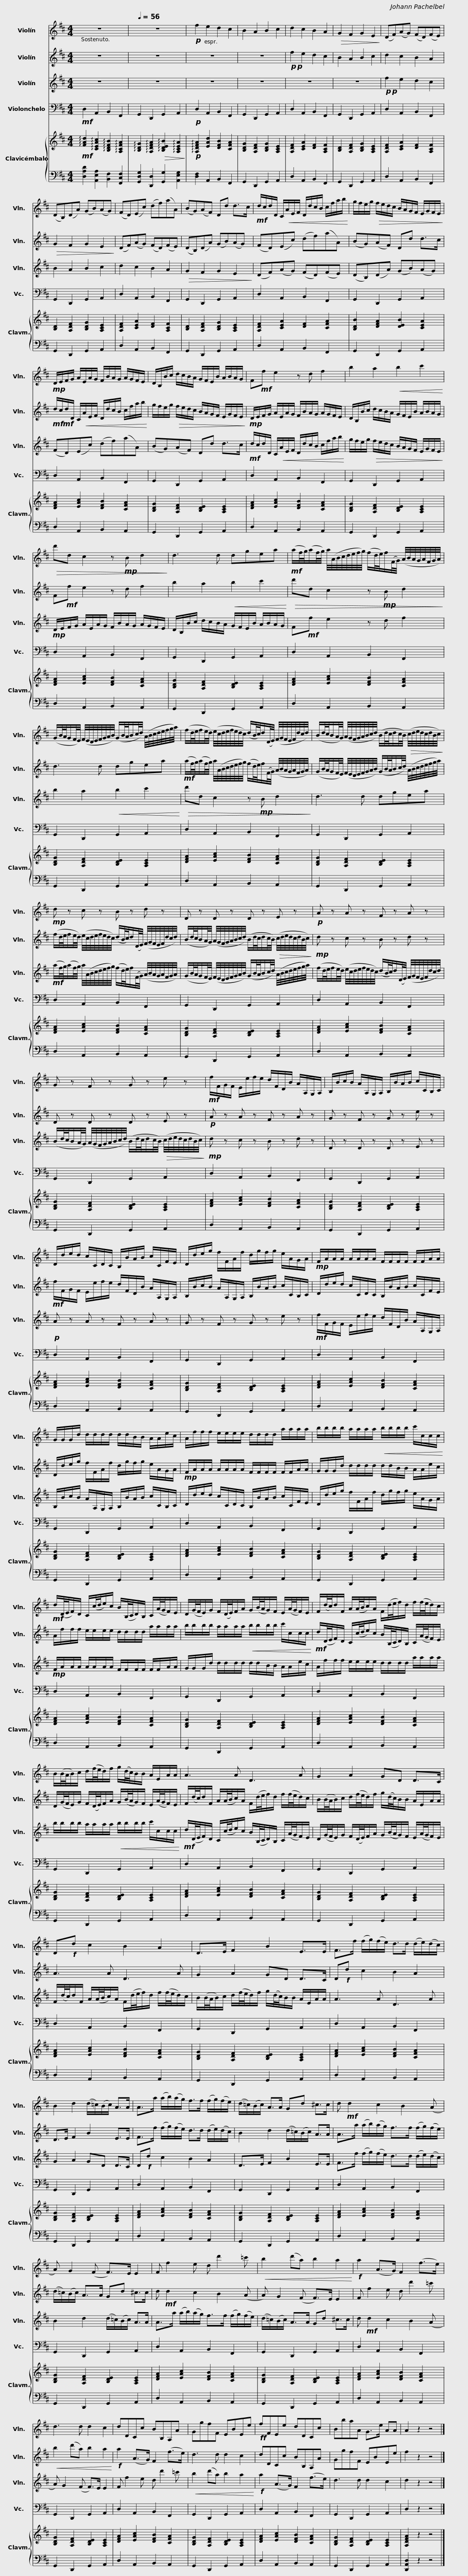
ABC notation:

X:1
%%score 1 2 3 4 { 5 | 6 }
L:1/8
M:4/4
I:linebreak $
K:D
V:1 treble
V:2 treble
V:3 treble
V:4 bass
V:5 treble
V:6 bass
V:1
 z8 |[Q:1/4=56] z8 |!p! f2 e2 d2 c2 | B2 A2 B2 c2 | d2 c2 B2 A2 |$ %5
!>(! G2 F2 G2 E2!>)! | (DF)(AG) (FD)(FE) | (DB,)(DA) (GB)(AG) | (FD)(Ec) (df)(aA) | (BG)(AF) Dd d>c |$ %10
!mf! d/c/d/D/ C/!<(!A/E/F/ D/d/c/B/ c/f/a/b/!<)! | g/f/e/g/!>(! f/e/d/c/ B/A/G/F/ E/G/F/E/!>)! |$!mp! D/E/F/G/ A/E/A/G/ F/B/A/G/ A/G/F/E/ | D/B,/B/c/ d/c/B/A/ G/F/E/B/ A/B/A/G/ |$ F!mf!f e2 z d f2 | %15
 b2 a2!<(! b2 c'2!<)! |$!>(! d'd c2 z!mp! B d2!>)! | d3 d dgea |$!mf! (a/f/4g/4)(a/f/4g/4) a/4(A/4B/4c/4d/4e/4f/4g/4) (f/d/4e/4)f/(F/4G/4) (A/4B/4A/4G/4A/4F/4G/4A/4) |$ (G/B/4A/4G/F/4E/4) (F/4E/4D/4E/4F/4G/4A/4B/4) (G/B/4A/4B/c/4d/4) (A/4B/4c/4d/4e/4f/4g/4a/4) |$ %20
 (f/d/4e/4f/e/4d/4) (e/4c/4d/4e/4f/4e/4d/4c/4) (d/B/4c/4)d/(D/4E/4) (F/4G/4F/4E/4F/4d/4c/4d/4) |$ (B/d/4c/4B/A/4G/4) (A/4G/4F/4G/4A/4B/4c/4d/4) (B/d/4c/4d/c/4B/4)!>(! (c/4d/4e/4d/4c/4d/4B/4c/4)!>)! |$!mp! d z c z B z d z |$ D z D z D z E z |$!p! A z A z F z A z |$ %25
 G z F z G z e z |!mf! f/F/G/F/ E/e/f/e/ d/F/D/B/ A/A,/G,/A,/ |$ B,/B/c/B/ A/A,/G,/A,/ B,/B/A/B/ c/C/B,/C/ | D/d/e/d/ c/C/D/C/ B,/B/A/B/ c/C/F/E/ |$ D/d/e/g/ f/F/A/f/ d/g/f/g/ e/A/G/A/ | %30
!mp! F/A/A/A/ A/A/A/A/ F/F/F/F/ F/F/A/A/ |$ G/G/G/d/ d/d/d/d/ d/d/B/B/ A/A/e/c/ | A/f/f/f/ e/e/e/e/ d/d/d/d/ a/a/a/a/ |$ b/b/b/b/ a/a/a/a/!<(! b/b/b/b/ c'/c/c/c/!<)! |!mf! d/(D/4E/4F/)D/ C/(c/4d/4e/)c/ B/(B,/4C/4D/)B,/ C/(A/4G/4F/)E/ |$ %35
 D/(G/4F/4E/)G/ F/(D/4E/4)F/A/ G/(B/4A/4G/)F/ E/(A/4G/4F/)E/ |$ F/(d/4c/4)d/F/ A/(A/4B/4c/)A/ F/(d/4e/4f/)d/ f/(f/4e/4d/)c/ |$ B/(B/4A/4B/)c/ d/(f/4e/4d/)f/ g/(d/4c/4)B/B/ A/E/A/A/ |$ A3 A D3 A | G2 A2 GD D>C |$ %40
 D!f!d c2 B2 A2 | D>E F2 B2 E>E |$ F>f (f/g/)(f/e/) d>d (d/e/)(d/c/) | B2 d2 (d/=c/)(B/c/) A>A | A>a (a/b/)(a/g/) f>f (f/g/)(f/e/) |$ %45
 (d/=c/)(B/c/) A>A Gd ^c>c | d!mf! d2 c2 B2 (A |$ A) G2 (F F>)E E2 | F f2 e d d'2 =c' |$!<(! b2 (d'a) b2 a2!<)! | %50
!f! a2 (A>G) F2 (f>e) | d3 d d2 c2 |$ dDCc BB,A,A | GgfF EBEe |!ff! fFEe dDCc | %55
 BbaA G>e AA |$ A2 z2 z4 |] %57
V:2
 z8 | z8 | z8 | z8 |!p!!p! f2 e2 d2 c2 |$ %5
 B2 A2 B2 c2 | d2 c2 B2 A2 |!>(! G2 F2 G2 E2!>)! | (DF)(AG) (FD)(FE) | (DB,)(DA) (GB)(AG) |$ %10
 (FD)(Ec) (df)(aA) | (BG)(AF) Dd d>c |$!mf!!mf! d/c/d/D/ C/!<(!A/E/F/ D/d/c/B/ c/f/a/b/!<)! | g/f/e/g/!>(! f/e/d/c/ B/A/G/F/ E/G/F/E/!>)! |$!mp! D/E/F/G/ A/E/A/G/ F/B/A/G/ A/G/F/E/ | %15
 D/B,/B/c/ d/c/B/A/ G/F/E/B/ A/B/A/G/ |$ F!mf!f e2 z d f2 | b2 a2!<(! b2 c'2!<)! |$!>(! d'd c2 z!mp! B d2!>)! |$ d3 d dgea |$ %20
!mf! (a/f/4g/4)(a/f/4g/4) a/4(A/4B/4c/4d/4e/4f/4g/4) (f/d/4e/4)f/(F/4G/4) (A/4B/4A/4G/4A/4F/4G/4A/4) |$ (G/B/4A/4G/F/4E/4) (F/4E/4D/4E/4F/4G/4A/4B/4) (G/B/4A/4B/c/4d/4) (A/4B/4c/4d/4e/4f/4g/4a/4) |$ (f/d/4e/4f/e/4d/4) (e/4c/4d/4e/4f/4e/4d/4c/4) (d/B/4c/4)d/(D/4E/4) (F/4G/4F/4E/4F/4d/4c/4d/4) |$ (B/d/4c/4B/A/4G/4) (A/4G/4F/4G/4A/4B/4c/4d/4) (B/d/4c/4d/c/4B/4)!>(! (c/4d/4e/4d/4c/4d/4B/4c/4)!>)! |$!mp! d z c z B z d z |$ %25
 D z D z D z E z |!p! A z A z F z A z |$ G z F z G z e z |!mf! f/F/G/F/ E/e/f/e/ d/F/D/B/ A/A,/G,/A,/ |$ B,/B/c/B/ A/A,/G,/A,/ B,/B/A/B/ c/C/B,/C/ | %30
 D/d/e/d/ c/C/D/C/ B,/B/A/B/ c/C/F/E/ |$ D/d/e/g/ f/F/A/f/ d/g/f/g/ e/A/G/A/ |!mp! F/A/A/A/ A/A/A/A/ F/F/F/F/ F/F/A/A/ |$ G/G/G/d/ d/d/d/d/ d/d/B/B/ A/A/e/c/ | A/f/f/f/ e/e/e/e/ d/d/d/d/ a/a/a/a/ |$ %35
 b/b/b/b/ a/a/a/a/!<(! b/b/b/b/ c'/c/c/c/!<)! |$!mf! d/(D/4E/4F/)D/ C/(c/4d/4e/)c/ B/(B,/4C/4D/)B,/ C/(A/4G/4F/)E/ |$ D/(G/4F/4E/)G/ F/(D/4E/4)F/A/ G/(B/4A/4G/)F/ E/(A/4G/4F/)E/ |$ F/(d/4c/4)d/F/ A/(A/4B/4c/)A/ F/(d/4e/4f/)d/ f/(f/4e/4d/)c/ | B/(B/4A/4B/)c/ d/(f/4e/4d/)f/ g/(d/4c/4)B/B/ A/E/A/A/ |$ %40
 A3 A D3 A | G2 A2 GD D>C |$ D!f!d c2 B2 A2 | D>E F2 B2 E>E | F>f (f/g/)(f/e/) d>d (d/e/)(d/c/) |$ %45
 B2 d2 (d/=c/)(B/c/) A>A | A>a (a/b/)(a/g/) f>f (f/g/)(f/e/) |$ (d/=c/)(B/c/) A>A Gd ^c>c | d!mf! d2 c2 B2 (A |$ A) G2 (F F>)E E2 | %50
 F f2 e d d'2 =c' |!<(! b2 (d'a) b2 a2!<)! |$!f! a2 (A>G) F2 (f>e) | d3 d d2 c2 | dDCc BB,A,A | %55
 GgfF EBEe |$ f2 z2 z4 |] %57
V:3
 z8 | z8 | z8 | z8 | z8 |$ %5
 z8 |!p!!p! f2 e2 d2 c2 | B2 A2 B2 c2 | d2 c2 B2 A2 |!>(! G2 F2 G2 E2!>)! |$ %10
 (DF)(AG) (FD)(FE) | (DB,)(DA) (GB)(AG) |$ (FD)(Ec) (df)(aA) | (BG)(AF) Dd d>c |$!mf! d/c/d/D/ C/!<(!A/E/F/ D/d/c/B/ c/f/a/b/!<)! | %15
 g/f/e/g/!>(! f/e/d/c/ B/A/G/F/ E/G/F/E/!>)! |$!mp! D/E/F/G/ A/E/A/G/ F/B/A/G/ A/G/F/E/ | D/B,/B/c/ d/c/B/A/ G/F/E/B/ A/B/A/G/ |$ F!mf!f e2 z d f2 |$ b2 a2!<(! b2 c'2!<)! |$ %20
!>(! d'd c2 z!mp! B d2!>)! |$ d3 d dgea |$!mf! (a/f/4g/4)(a/f/4g/4) a/4(A/4B/4c/4d/4e/4f/4g/4) (f/d/4e/4)f/(F/4G/4) (A/4B/4A/4G/4A/4F/4G/4A/4) |$ (G/B/4A/4G/F/4E/4) (F/4E/4D/4E/4F/4G/4A/4B/4) (G/B/4A/4B/c/4d/4) (A/4B/4c/4d/4e/4f/4g/4a/4) |$ (f/d/4e/4f/e/4d/4) (e/4c/4d/4e/4f/4e/4d/4c/4) (d/B/4c/4)d/(D/4E/4) (F/4G/4F/4E/4F/4d/4c/4d/4) |$ %25
 (B/d/4c/4B/A/4G/4) (A/4G/4F/4G/4A/4B/4c/4d/4) (B/d/4c/4d/c/4B/4)!>(! (c/4d/4e/4d/4c/4d/4B/4c/4)!>)! |!mp! d z c z B z d z |$ D z D z D z E z |!p! A z A z F z A z |$ G z F z G z e z | %30
!mf! f/F/G/F/ E/e/f/e/ d/F/D/B/ A/A,/G,/A,/ |$ B,/B/c/B/ A/A,/G,/A,/ B,/B/A/B/ c/C/B,/C/ | D/d/e/d/ c/C/D/C/ B,/B/A/B/ c/C/F/E/ |$ D/d/e/g/ f/F/A/f/ d/g/f/g/ e/A/G/A/ |!mp! F/A/A/A/ A/A/A/A/ F/F/F/F/ F/F/A/A/ |$ %35
 G/G/G/d/ d/d/d/d/ d/d/B/B/ A/A/e/c/ |$ A/f/f/f/ e/e/e/e/ d/d/d/d/ a/a/a/a/ |$ b/b/b/b/ a/a/a/a/!<(! b/b/b/b/ c'/c/c/c/!<)! |$!mf! d/(D/4E/4F/)D/ C/(c/4d/4e/)c/ B/(B,/4C/4D/)B,/ C/(A/4G/4F/)E/ | D/(G/4F/4E/)G/ F/(D/4E/4)F/A/ G/(B/4A/4G/)F/ E/(A/4G/4F/)E/ |$ %40
 F/(d/4c/4)d/F/ A/(A/4B/4c/)A/ F/(d/4e/4f/)d/ f/(f/4e/4d/)c/ | B/(B/4A/4B/)c/ d/(f/4e/4d/)f/ g/(d/4c/4)B/B/ A/E/A/A/ |$ A3 A D3 A | G2 A2 GD D>C | D!f!d c2 B2 A2 |$ %45
 D>E F2 B2 E>E | F>f (f/g/)(f/e/) d>d (d/e/)(d/c/) |$ B2 d2 (d/=c/)(B/c/) A>A | A>a (a/b/)(a/g/) f>f (f/g/)(f/e/) |$ (d/=c/)(B/c/) A>A Gd ^c>c | %50
 d!mf! d2 c2 B2 (A | A) G2 (F F>)E E2 |$ F f2 e d d'2 =c' |!<(! b2 (d'a) b2 a2!<)! |!f! a2 (A>G) F2 (f>e) | %55
 d3 d d2 c2 |$ d2 z2 z4 |] %57
V:4
!mf! D,2 A,,2 B,,2 F,,2 | G,,2 D,,2 G,,2 A,,2 |!p! D,2 A,,2 B,,2 F,,2 | G,,2 D,,2 G,,2 A,,2 | D,2 A,,2 B,,2 F,,2 |$ %5
 G,,2 D,,2 G,,2 A,,2 | D,2 A,,2 B,,2 F,,2 | G,,2 D,,2 G,,2 A,,2 | D,2 A,,2 B,,2 F,,2 | G,,2 D,,2 G,,2 A,,2 |$ %10
 D,2 A,,2 B,,2 F,,2 | G,,2 D,,2 G,,2 A,,2 |$ D,2 A,,2 B,,2 F,,2 | G,,2 D,,2 G,,2 A,,2 |$ D,2 A,,2 B,,2 F,,2 | %15
 G,,2 D,,2 G,,2 A,,2 |$ D,2 A,,2 B,,2 F,,2 | G,,2 D,,2 G,,2 A,,2 |$ D,2 A,,2 B,,2 F,,2 |$ G,,2 D,,2 G,,2 A,,2 |$ %20
 D,2 A,,2 B,,2 F,,2 |$ G,,2 D,,2 G,,2 A,,2 |$ D,2 A,,2 B,,2 F,,2 |$ G,,2 D,,2 G,,2 A,,2 |$ D,2 A,,2 B,,2 F,,2 |$ %25
 G,,2 D,,2 G,,2 A,,2 | D,2 A,,2 B,,2 F,,2 |$ G,,2 D,,2 G,,2 A,,2 | D,2 A,,2 B,,2 F,,2 |$ G,,2 D,,2 G,,2 A,,2 | %30
 D,2 A,,2 B,,2 F,,2 |$ G,,2 D,,2 G,,2 A,,2 | D,2 A,,2 B,,2 F,,2 |$ G,,2 D,,2 G,,2 A,,2 | D,2 A,,2 B,,2 F,,2 |$ %35
 G,,2 D,,2 G,,2 A,,2 |$ D,2 A,,2 B,,2 F,,2 |$ G,,2 D,,2 G,,2 A,,2 |$ D,2 A,,2 B,,2 F,,2 | G,,2 D,,2 G,,2 A,,2 |$ %40
 D,2 A,,2 B,,2 F,,2 | G,,2 D,,2 G,,2 A,,2 |$ D,2 A,,2 B,,2 F,,2 | G,,2 D,,2 G,,2 A,,2 | D,2 A,,2 B,,2 F,,2 |$ %45
 G,,2 D,,2 G,,2 A,,2 | D,2 A,,2 B,,2 F,,2 |$ G,,2 D,,2 G,,2 A,,2 | D,2 A,,2 B,,2 F,,2 |$ G,,2 D,,2 G,,2 A,,2 | %50
 D,2 A,,2 B,,2 F,,2 | G,,2 D,,2 G,,2 A,,2 |$ D,2 A,,2 B,,2 F,,2 | G,,2 D,,2 G,,2 A,,2 | D,2 A,,2 B,,2 F,,2 | %55
 G,,2 D,,2 G,,2 A,,2 |$ D,2 z2 z4 |] %57
V:5
!mf! !arpeggio![FAd]2 !arpeggio![CEAc]2 !arpeggio![B,DFB]2 !arpeggio![A,CFA]2 | !arpeggio![B,DG]2 !arpeggio![A,DFA]2!>(! !arpeggio![B,DEB]2 !arpeggio![A,CEA]2!>)! |!p! !arpeggio![A,DFA]2 [EAd]2 [DFB]2 [CFA]2 | [B,DG]2 [A,DF]2 [B,DG]2 [A,CE]2 | [A,DF]2 [CEA]2 [DF]2 [A,CF]2 |$ %5
 [B,D]2 [A,DF]2 [B,DG]2 [A,CE]2 | [A,DF]2 [CEA]2 [DF]2 [A,CF]2 | [B,D]2 [A,DF]2 [B,DG]2 [A,CE]2 | [A,DF]2 [CEA]2 [DF]2 [A,CF]2 | [B,D]2 [A,DF]2 [B,DG]2 [A,CE]2 |$ %10
 [A,DF]2 [CEA]2 [DF]2 [CFA]2 | [B,DB]2 [DFA]2 [DEB]2 [CEA]2 |$ [DFA]2 [EAc]2 [DFB]2 [CFA]2 | [B,DG]2 [A,DF]2 [B,DE]2 [A,CE]2 |$ [DFA]2 [EAc]2 [DFB]2 [CFA]2 | %15
 [B,DG]2 [A,DF]2 [B,DE]2 [A,CE]2 |$ [DFA]2 [EAc]2 [DFB]2 [CFA]2 | [B,DG]2 [A,DF]2 [B,DE]2 [A,CE]2 |$ [DFA]2 [EAc]2 [DFB]2 [CFA]2 |$ [B,DG]2 [A,DF]2 [B,DE]2 [A,CE]2 |$ %20
 [DFA]2 [EAc]2 [DFB]2 [CFA]2 |$ [B,DG]2 [A,DF]2 [B,DE]2 [A,CE]2 |$ [DFA]2 [EAc]2 [DFB]2 [CFA]2 |$ [B,DG]2 [A,DF]2 [B,DE]2 [A,CE]2 |$ [DFA]2 [EAc]2 [DFB]2 [CFA]2 |$ %25
 [B,DG]2 [A,DF]2 [B,DE]2 [A,CE]2 | [DFA]2 [EAc]2 [DFB]2 [CFA]2 |$ [B,DG]2 [A,DF]2 [B,DE]2 [A,CE]2 | [DFA]2 [EAc]2 [DFB]2 [CFA]2 |$ [B,DG]2 [A,DF]2 [B,DE]2 [A,CE]2 | %30
 [DFA]2 [EAc]2 [DFB]2 [CFA]2 |$ [B,DG]2 [A,DF]2 [B,DE]2 [A,CE]2 | [DFA]2 [EAc]2 [DFB]2 [CFA]2 |$ [B,DG]2 [A,DF]2 [B,DE]2 [A,CE]2 | [DFA]2 [EAc]2 [DFB]2 [CFA]2 |$ %35
 [B,DG]2 [A,DF]2 [B,DE]2 [A,CE]2 |$ [DFA]2 [EAc]2 [DFB]2 [CFA]2 |$ [B,DG]2 [A,DF]2 [B,DE]2 [A,CE]2 |$ [DFA]2 [EAc]2 [DFB]2 [CFA]2 | [B,DG]2 [A,DF]2 [B,DE]2 [A,CE]2 |$ %40
 [DFA]2 [EAc]2 [DFB]2 [CFA]2 | [B,DG]2 [A,DF]2 [B,DE]2 [A,CE]2 |$ [DFA]2 [EAc]2 [DFB]2 [CFA]2 | [B,DG]2 [A,DF]2 [B,DE]2 [A,CE]2 | [DFA]2 [EAc]2 [DFB]2 [CFA]2 |$ %45
 [B,DG]2 [A,DF]2 [B,DE]2 [A,CE]2 | [DFA]2 [EAc]2 [DFB]2 [CFA]2 |$ [B,DG]2 [A,DF]2 [B,DE]2 [A,CE]2 | [DFA]2 [EAc]2 [DFB]2 [CFA]2 |$ [B,DG]2 [A,DF]2 [B,DE]2 [A,CE]2 | %50
 [DFA]2 [EAc]2 [DFB]2 [CFA]2 | [B,DG]2 [A,DF]2 [B,DE]2 [A,CE]2 |$ [DFA]2 [EAc]2 [DFB]2 [CFA]2 | [B,DG]2 [A,DF]2 [B,DE]2 [A,CE]2 | [DFA]2 [EAc]2 [DFB]2 [CFA]2 | %55
 [B,DG]2 [A,DF]2 [B,DE]2 [A,CE]2 |$ [A,DFA]2 z2 z4 |] %57
V:6
 [D,A,D]2 [A,,E,A,]2 [B,,F,]2 [F,,C,F,]2 | [G,,D,G,]2 [D,,D,]2 [G,,G,]2 [A,,E,G,]2 | [D,F,]2 A,,2 B,,2 F,,2 | G,,2 D,,2 G,,2 A,,2 | D,2 A,,2 B,,2 F,,2 |$ %5
 G,,2 D,,2 G,,2 A,,2 | D,2 A,,2 B,,2 F,,2 | G,,2 D,,2 G,,2 A,,2 | D,2 A,,2 B,,2 F,,2 | G,,2 D,,2 G,,2 A,,2 |$ %10
 D,2 A,,2 B,,2 F,,2 | G,,2 D,,2 G,,2 A,,2 |$ D,2 A,,2 B,,2 A,,2 | G,,2 D,,2 G,,2 A,,2 |$ D,2 A,,2 B,,2 A,,2 | %15
 G,,2 D,,2 G,,2 A,,2 |$ D,2 A,,2 B,,2 A,,2 | G,,2 D,,2 G,,2 A,,2 |$ D,2 A,,2 B,,2 A,,2 |$ G,,2 D,,2 G,,2 A,,2 |$ %20
 D,2 A,,2 B,,2 A,,2 |$ G,,2 D,,2 G,,2 A,,2 |$ D,2 A,,2 B,,2 A,,2 |$ G,,2 D,,2 G,,2 A,,2 |$ D,2 A,,2 B,,2 A,,2 |$ %25
 G,,2 D,,2 G,,2 A,,2 | D,2 A,,2 B,,2 A,,2 |$ G,,2 D,,2 G,,2 A,,2 | D,2 A,,2 B,,2 A,,2 |$ G,,2 D,,2 G,,2 A,,2 | %30
 D,2 A,,2 B,,2 A,,2 |$ G,,2 D,,2 G,,2 A,,2 | D,2 A,,2 B,,2 A,,2 |$ G,,2 D,,2 G,,2 A,,2 | D,2 A,,2 B,,2 A,,2 |$ %35
 G,,2 D,,2 G,,2 A,,2 |$ D,2 A,,2 B,,2 A,,2 |$ G,,2 D,,2 G,,2 A,,2 |$ D,2 A,,2 B,,2 A,,2 | G,,2 D,,2 G,,2 A,,2 |$ %40
 D,2 A,,2 B,,2 A,,2 | G,,2 D,,2 G,,2 A,,2 |$ D,2 A,,2 B,,2 A,,2 | G,,2 D,,2 G,,2 A,,2 | D,2 A,,2 B,,2 A,,2 |$ %45
 G,,2 D,,2 G,,2 A,,2 | D,2 A,,2 B,,2 A,,2 |$ G,,2 D,,2 G,,2 A,,2 | D,2 A,,2 B,,2 A,,2 |$ G,,2 D,,2 G,,2 A,,2 | %50
 D,2 A,,2 B,,2 A,,2 | G,,2 D,,2 G,,2 A,,2 |$ D,2 A,,2 B,,2 A,,2 | G,,2 D,,2 G,,2 A,,2 | D,2 A,,2 B,,2 A,,2 | %55
 G,,2 D,,2 G,,2 A,,2 |$ [D,,A,,D,]2 z2 z4 |] %57
